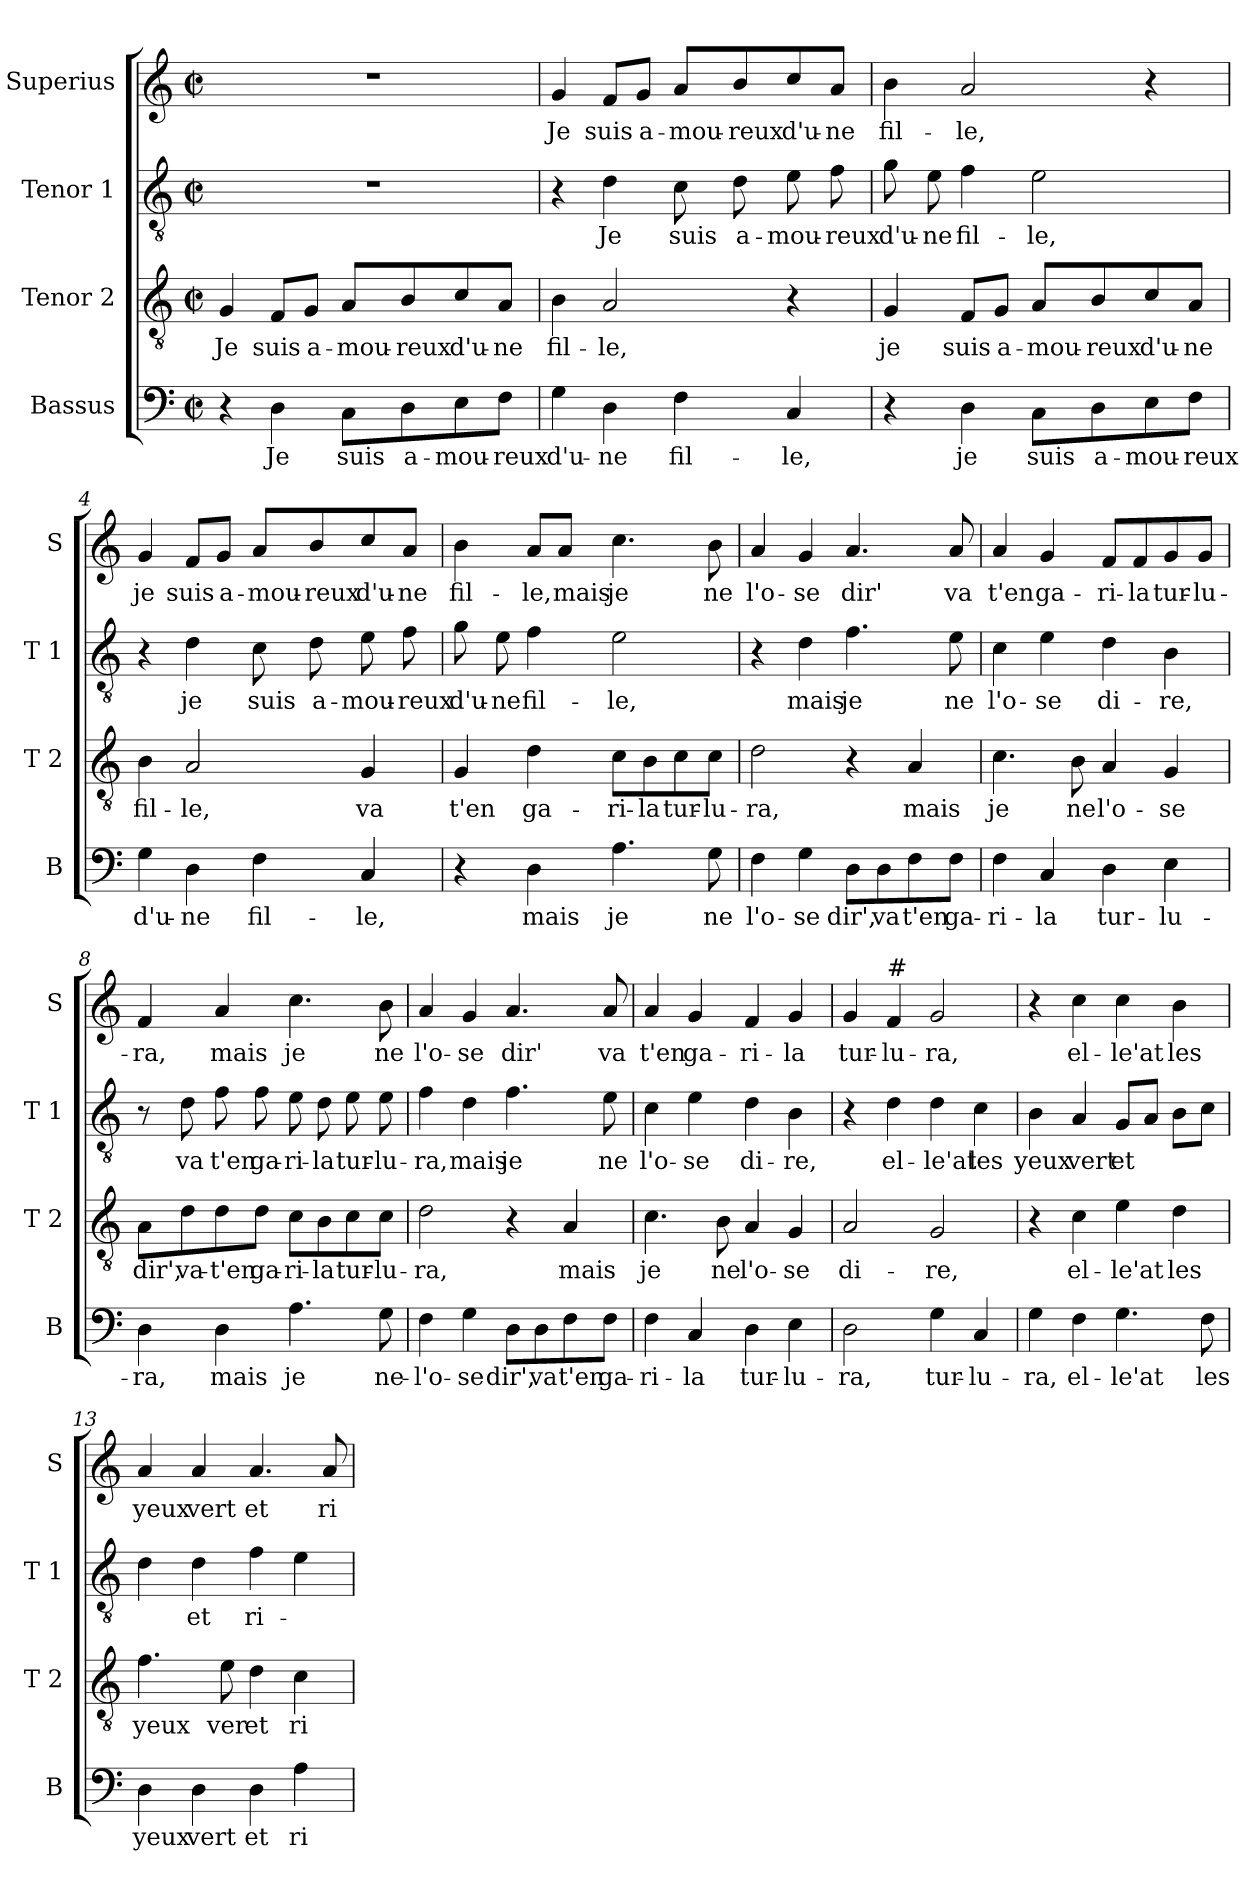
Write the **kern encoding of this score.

**kern	**text	**kern	**text	**kern	**text	**kern	**text
*part4	*part4	*part3	*part3	*part2	*part2	*part1	*part1
*staff4	*staff4	*staff3	*staff3	*staff2	*staff2	*staff1	*staff1
*I"Bassus	*	*I"Tenor 2	*	*I"Tenor 1	*	*I"Superius	*
*I'B	*	*I'T 2	*	*I'T 1	*	*I'S	*
*clefF4	*	*clefGv2	*	*clefGv2	*	*clefG2	*
*k[]	*	*k[]	*	*k[]	*	*k[]	*
*C:	*	*C:	*	*C:	*	*C:	*
*M2/2	*	*M2/2	*	*M2/2	*	*M2/2	*
*met(c|)	*	*met(c|)	*	*met(c|)	*	*met(c|)	*
=1	=1	=1	=1	=1	=1	=1	=1
4r	.	4G/	Je	1r	.	1r	.
4D\	Je	8F/L	suis	.	.	.	.
.	.	8G/J	a-	.	.	.	.
8C\L	suis	8A/L	-mou-	.	.	.	.
8D\	a-	8B/	-reux	.	.	.	.
8E\	-mou-	8c/	d'u-	.	.	.	.
8F\J	-reux	8A/J	-ne	.	.	.	.
=2	=2	=2	=2	=2	=2	=2	=2
4G\	d'u-	4B\	fil-	4r	.	4g/	Je
4D\	-ne	2A/	-le,	4d\	Je	8f/L	suis
.	.	.	.	.	.	8g/J	a-
4F\	fil-	.	.	8c\	suis	8a/L	-mou-
.	.	.	.	8d\	a-	8b/	-reux
4C/	-le,	4r	.	8e\	-mou-	8cc/	d'u-
.	.	.	.	8f\	-reux	8a/J	-ne
=3	=3	=3	=3	=3	=3	=3	=3
4r	.	4G/	je	8g\	d'u-	4b\	fil-
.	.	.	.	8e\	-ne	.	.
4D\	je	8F/L	suis	4f\	fil-	2a/	-le,
.	.	8G/J	a-	.	.	.	.
8C\L	suis	8A/L	-mou-	2e\	-le,	.	.
8D\	a-	8B/	-reux	.	.	.	.
8E\	-mou-	8c/	d'u-	.	.	4r	.
8F\J	-reux	8A/J	-ne	.	.	.	.
=4	=4	=4	=4	=4	=4	=4	=4
4G\	d'u-	4B\	fil-	4r	.	4g/	je
4D\	-ne	2A/	-le,	4d\	je	8f/L	suis
.	.	.	.	.	.	8g/J	a-
4F\	fil-	.	.	8c\	suis	8a/L	-mou-
.	.	.	.	8d\	a-	8b/	-reux
4C/	-le,	4G/	va	8e\	-mou-	8cc/	d'u-
.	.	.	.	8f\	-reux	8a/J	-ne
!!LO:LB:g=z
=5	=5	=5	=5	=5	=5	=5	=5
4r	.	4G/	t'en	8g\	d'u-	4b\	fil-
.	.	.	.	8e\	-ne	.	.
4D\	mais	4d\	ga-	4f\	fil-	8a/L	-le,
.	.	.	.	.	.	8a/J	mais
4.A\	je	8c\L	-ri-	2e\	-le,	4.cc\	je
.	.	8B\	-la	.	.	.	.
.	.	8c\	tur-	.	.	.	.
8G\	ne	8c\J	-lu-	.	.	8b\	ne
=6	=6	=6	=6	=6	=6	=6	=6
4F\	l'o-	2d\	-ra,	4r	.	4a/	l'o-
4G\	-se	.	.	4d\	mais	4g/	-se
8D\L	dir',	4r	.	4.f\	je	4.a/	dir'
8D\	va	.	.	.	.	.	.
8F\	t'en	4A/	mais	.	.	.	.
8F\J	ga-	.	.	8e\	ne	8a/	va
=7	=7	=7	=7	=7	=7	=7	=7
4F\	-ri-	4.c\	je	4c\	l'o-	4a/	t'en
4C/	-la	.	.	4e\	-se	4g/	ga-
.	.	8B\	ne	.	.	.	.
4D\	tur-	4A/	l'o-	4d\	di-	8f/L	-ri-
.	.	.	.	.	.	8f/	-la
4E\	-lu-	4G/	-se	4B\	-re,	8g/	tur-
.	.	.	.	.	.	8g/J	-lu-
=8	=8	=8	=8	=8	=8	=8	=8
4D\	-ra,	8A\L	dir',	8r	.	4f/	-ra,
.	.	8d\	va-	8d\	va	.	.
4D\	mais	8d\	-t'en	8f\	t'en	4a/	mais
.	.	8d\J	ga-	8f\	ga-	.	.
4.A\	je	8c\L	-ri-	8e\	-ri-	4.cc\	je
.	.	8B\	-la	8d\	-la	.	.
.	.	8c\	tur-	8e\	tur-	.	.
8G\	ne-	8c\J	-lu-	8e\	-lu-	8b\	ne
!!LO:LB:g=z
=9	=9	=9	=9	=9	=9	=9	=9
4F\	-l'o-	2d\	-ra,	4f\	-ra,	4a/	l'o-
4G\	-se	.	.	4d\	mais	4g/	-se
8D\L	dir',	4r	.	4.f\	je	4.a/	dir'
8D\	va	.	.	.	.	.	.
8F\	t'en	4A/	mais	.	.	.	.
8F\J	ga-	.	.	8e\	ne	8a/	va
=10	=10	=10	=10	=10	=10	=10	=10
4F\	-ri-	4.c\	je	4c\	l'o-	4a/	t'en
4C/	-la	.	.	4e\	-se	4g/	ga-
.	.	8B\	ne	.	.	.	.
4D\	tur-	4A/	l'o-	4d\	di-	4f/	-ri-
4E\	-lu-	4G/	-se	4B\	-re,	4g/	-la
=11	=11	=11	=11	=11	=11	=11	=11
2D\	-ra,	2A/	di-	4r	.	4g/	tur-
!	!	!	!	!	!	!LO:TX:a:t=#	!
.	.	.	.	4d\	el-	4f/	-lu-
4G\	tur-	2G/	-re,	4d\	-le'at	2g/	-ra,
4C/	-lu-	.	.	4c\	les	.	.
=12	=12	=12	=12	=12	=12	=12	=12
4G\	-ra,	4r	.	4B\	yeux	4r	.
4F\	el-	4c\	el-	4A/	vert	4cc\	el-
4.G\	-le'at	4e\	-le'at	8G/L	et	4cc\	-le'at
.	.	.	.	8A/J	.	.	.
.	.	4d\	les	8B\L	.	4b\	les
8F\	les	.	.	8c\J	.	.	.
!!LO:PB:g=z
=13	=13	=13	=13	=13	=13	=13	=13
4D\	yeux	4.f\	yeux	4d\	.	4a/	yeux
4D\	vert	.	.	4d\	et	4a/	vert
.	.	8e\	ver	.	.	.	.
4D\	et	4d\	et	4f\	ri-	4.a/	et
4A\	ri-	4c\	ri-	4e\	.	.	.
.	.	.	.	.	.	8a/	ri-
=	=	=	=	=	=	=	=
*-	*-	*-	*-	*-	*-	*-	*-
